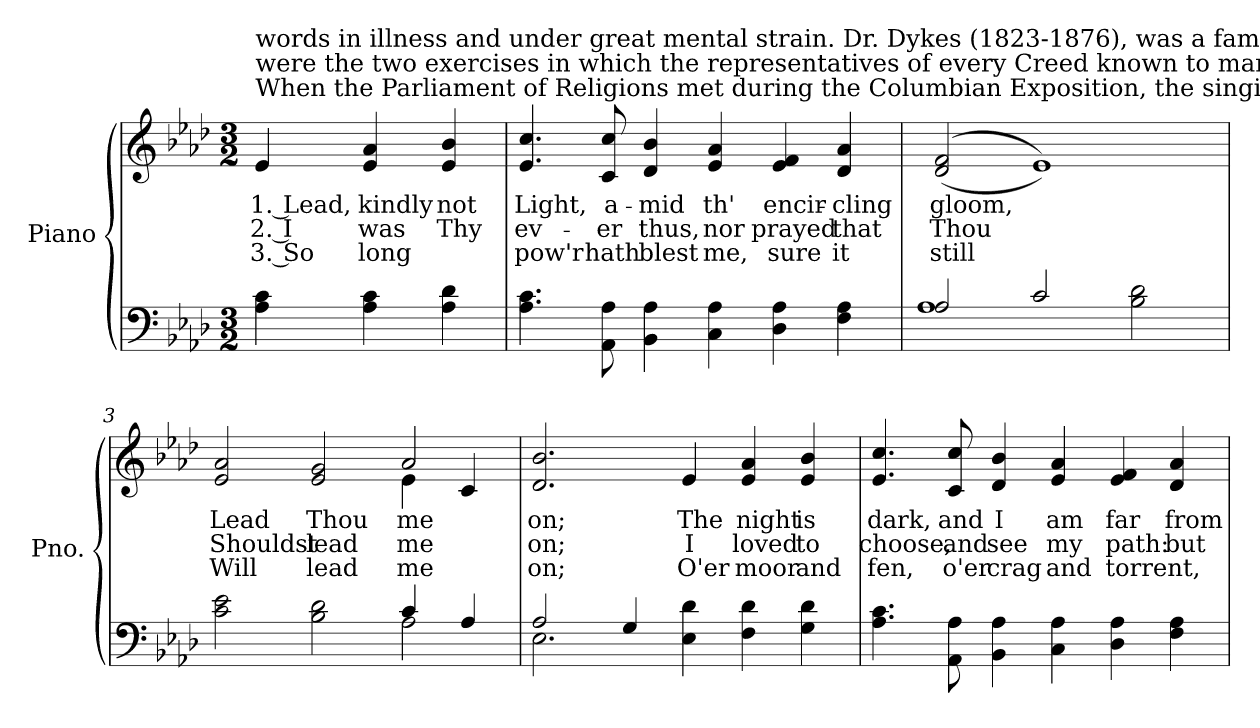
**kern	**kern	**text	**text	**text
*part1	*part1	*part1	*part1	*part1
*staff2	*staff1	*staff1	*staff1	*staff1
*I"Piano	*	*	*	*
*I'Pno.	*	*	*	*
!!LO:PB:g=z
*clefF4	*clefG2	*	*	*
*k[b-e-a-d-]	*k[b-e-a-d-]	*	*	*
*A-:	*A-:	*	*	*
*M3/2	*M3/2	*	*	*
=	=	=	=	=
!	!LO:TX:a:t=When the Parliament of Religions met during the Columbian Exposition, the singing of "Lead, Kindly Light," and the repeating of the Lord's Prayer,	!	!	!
!	!LO:TX:t=were the two exercises in which the representatives of every Creed known to man could join.  The author, Cardinal Newman (1801-1890), wrote the	!	!	!
!	!LO:TX:t=words in illness and under great mental strain.  Dr. Dykes (1823-1876), was a famous English hymn composer.	!	!	!
!	!	!LO:LY:b:color=#000000	!LO:LY:b:color=#000000	!LO:LY:b:color=#000000
4A-i\ 4ci	4e-i/	1. Lead,	2. I	3. So
!	!	!LO:LY:b:color=#000000	!LO:LY:b:color=#000000	!LO:LY:b:color=#000000
4A-i\ 4ci	4e-i/ 4a-i	kindly	was	long
!	!	!LO:LY:b:color=#000000	!LO:LY:b:color=#000000	!
4A-i\ 4d-i	4e-i/ 4b-i	not	Thy	.
=1	=1	=1	=1	=1
!	!	!LO:LY:b:color=#000000	!LO:LY:b:color=#000000	!LO:LY:b:color=#000000
4.A-i\ 4.ci	4.e-i/ 4.cci	Light,	ev-	pow'r
!	!	!LO:LY:b:color=#000000	!LO:LY:b:color=#000000	!LO:LY:b:color=#000000
8AA-i\ 8A-i	8ci/ 8cci	a-	-er	hath
!	!	!LO:LY:b:color=#000000	!LO:LY:b:color=#000000	!LO:LY:b:color=#000000
4BB-i\ 4A-i	4d-i/ 4b-i	-mid	thus,	blest
!	!	!LO:LY:b:color=#000000	!LO:LY:b:color=#000000	!LO:LY:b:color=#000000
4Ci\ 4A-i	4e-i/ 4a-i	th'	nor	me,
!	!	!LO:LY:b:color=#000000	!LO:LY:b:color=#000000	!LO:LY:b:color=#000000
4D-i\ 4A-i	4e-i/ 4fi	encir-	prayed	sure
!	!	!LO:LY:b:color=#000000	!LO:LY:b:color=#000000	!LO:LY:b:color=#000000
4Fi\ 4A-i	4d-i/ 4a-i	-cling	that	it
=2	=2	=2	=2	=2
*^	*	*	*	*
!	!	!	!LO:LY:b:color=#000000	!LO:LY:b:color=#000000	!LO:LY:b:color=#000000
2A-i/	1A-i	((2d-i/ 2fi	gloom,	Thou	still
2ci/	.	1e-i))	.	.	.
2B-i\ 2d-i	2ryy	.	.	.	.
=3	=3	=3	=3	=3	=3
!	!	!	!LO:LY:b:color=#000000	!LO:LY:b:color=#000000	!LO:LY:b:color=#000000
*	*	*^	*	*	*
2ci\ 2e-i	1ryy	2e-i/ 2a-i	1ryy	Lead	Shouldst	Will
!	!	!	!	!LO:LY:b:color=#000000	!LO:LY:b:color=#000000	!LO:LY:b:color=#000000
2B-i\ 2d-i	.	2e-i/ 2gi	.	Thou	lead	lead
!	!	!	!	!LO:LY:b:color=#000000	!LO:LY:b:color=#000000	!LO:LY:b:color=#000000
4ci/	2A-i\	2a-i/	4e-i\	me	me	me
4A-i/	.	.	4ci/	.	.	.
*	*	*v	*v	*	*	*
!!LO:LB:g=z
=4	=4	=4	=4	=4	=4
*	*	*^	*	*	*
!	!	!	!	!LO:LY:b:color=#000000	!LO:LY:b:color=#000000	!LO:LY:b:color=#000000
*	*	*v	*v	*	*	*
2A-i/	2.E-i\	2.d-i/ 2.b-i	on;	on;	on;
4Gi/	.	.	.	.	.
!	!	!	!LO:LY:b:color=#000000	!LO:LY:b:color=#000000	!LO:LY:b:color=#000000
4E-i\ 4d-i	2.ryy	4e-i/	The	I	O'er
!	!	!	!LO:LY:b:color=#000000	!LO:LY:b:color=#000000	!LO:LY:b:color=#000000
4Fi\ 4d-i	.	4e-i/ 4a-i	night	loved	moor
!	!	!	!LO:LY:b:color=#000000	!LO:LY:b:color=#000000	!LO:LY:b:color=#000000
4Gi\ 4d-i	.	4e-i/ 4b-i	is	to	and
*v	*v	*	*	*	*
=5	=5	=5	=5	=5
!	!	!LO:LY:b:color=#000000	!LO:LY:b:color=#000000	!LO:LY:b:color=#000000
4.A-i\ 4.ci	4.e-i/ 4.cci	dark,	choose,	fen,
!	!	!LO:LY:b:color=#000000	!LO:LY:b:color=#000000	!LO:LY:b:color=#000000
8AA-i\ 8A-i	8ci/ 8cci	and	and	o'er
!	!	!LO:LY:b:color=#000000	!LO:LY:b:color=#000000	!LO:LY:b:color=#000000
4BB-i\ 4A-i	4d-i/ 4b-i	I	see	crag
!	!	!LO:LY:b:color=#000000	!LO:LY:b:color=#000000	!LO:LY:b:color=#000000
4Ci\ 4A-i	4e-i/ 4a-i	am	my	and
!	!	!LO:LY:b:color=#000000	!LO:LY:b:color=#000000	!LO:LY:b:color=#000000
4D-i\ 4A-i	4e-i/ 4fi	far	path:	torrent,
!	!	!LO:LY:b:color=#000000	!LO:LY:b:color=#000000	!
4Fi\ 4A-i	4d-i/ 4a-i	from	but	.
=	=	=	=	=
*-	*-	*-	*-	*-
